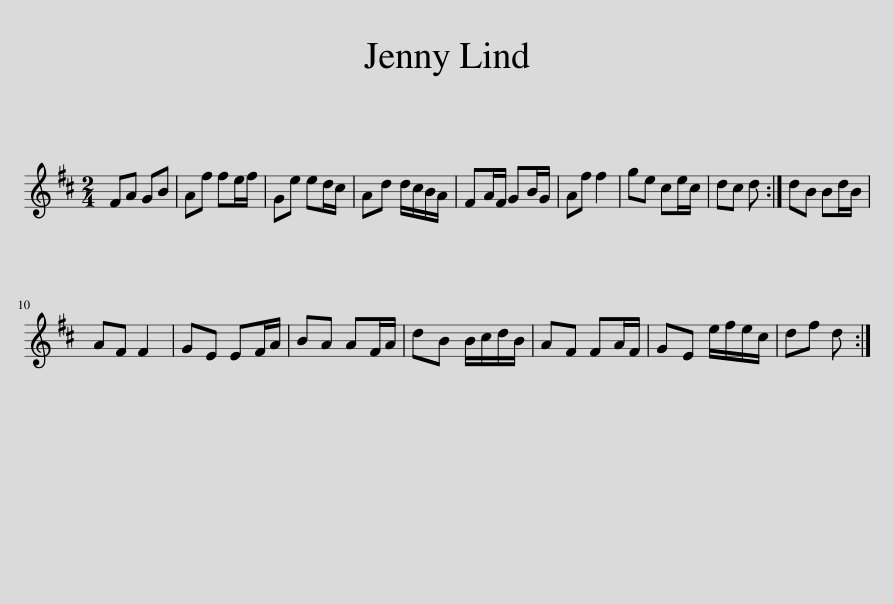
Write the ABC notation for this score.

X:1
L:1/8
M:2/4
I:linebreak $
K:D
V:1 treble
V:1
 FA GB | Af fe/f/ | Ge ed/c/ | Ad d/c/B/A/ | FA/F/ GB/G/ | %5
 Af f2 | ge ce/c/ | dc d :| dB Bd/B/ |$ AF F2 | %10
 GE EF/A/ | BA AF/A/ | dB B/c/d/B/ | AF FA/F/ | GE e/f/e/c/ | %15
 df d :| %16
